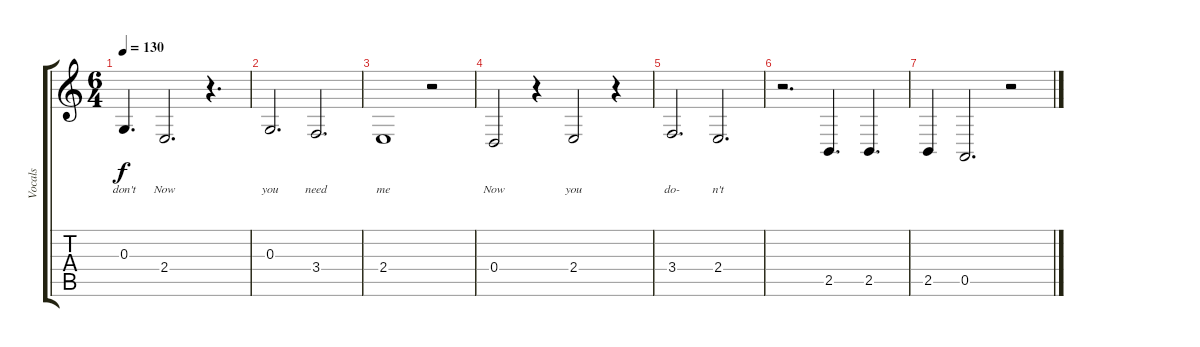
\track ("Vocals" "Vocals") {instrument violin}
\staff {score tabs}
\tuning (E4 B3 G3 D3 A2 E2) {hide}
\ts (6 4)
\tempo 130
\clef g2
\ks c
0.3.4{d lyrics (0 "don't") lyrics (1 "") lyrics (2 "") lyrics (3 "") lyrics (4 "") dy f} 2.4.2{d lyrics (0 "Now") lyrics (1 "") lyrics (2 "") lyrics (3 "") lyrics (4 "")} r.4{d} |
0.3.2{d lyrics (0 "you") lyrics (1 "") lyrics (2 "") lyrics (3 "") lyrics (4 "")} 3.4.2{d lyrics (0 "need") lyrics (1 "") lyrics (2 "") lyrics (3 "") lyrics (4 "")} |
2.4.1{lyrics (0 "me") lyrics (1 "") lyrics (2 "") lyrics (3 "") lyrics (4 "")} r.2 |
0.4.2{lyrics (0 "Now") lyrics (1 "") lyrics (2 "") lyrics (3 "") lyrics (4 "")} r.4 2.4.2{lyrics (0 "you") lyrics (1 "") lyrics (2 "") lyrics (3 "") lyrics (4 "")} r.4 |
3.4.2{d lyrics (0 "do-") lyrics (1 "") lyrics (2 "") lyrics (3 "") lyrics (4 "")} 2.4.2{d lyrics (0 "n't") lyrics (1 "") lyrics (2 "") lyrics (3 "") lyrics (4 "")} |
r.2{d} 2.5.4{d} 2.5.4{d} |
2.5.4 0.5.2{d} r.2
